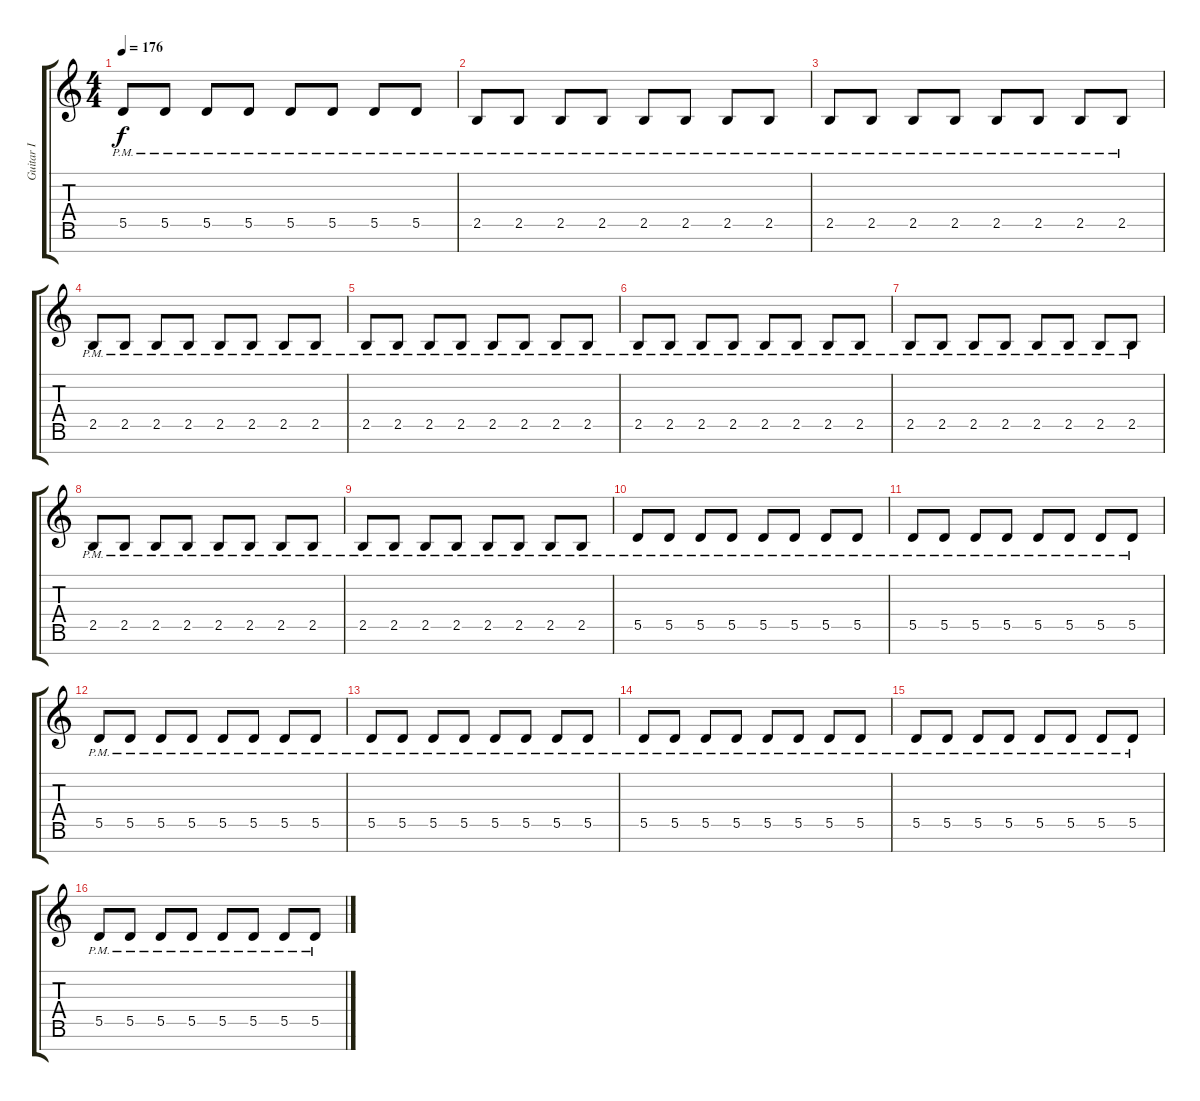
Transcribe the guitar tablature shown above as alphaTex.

\track ("Guitar I" "Guitar I") {instrument overdrivenguitar}
\staff {score tabs}
\tuning (E4 B3 G3 D3 A2 E2 B1) {hide}
\ts (4 4)
\tempo 176
\clef g2
\ks c
5.5{pm}.8{dy f} 5.5{pm}.8 5.5{pm}.8 5.5{pm}.8 5.5{pm}.8 5.5{pm}.8 5.5{pm}.8 5.5{pm}.8 |
2.5{pm}.8 2.5{pm}.8 2.5{pm}.8 2.5{pm}.8 2.5{pm}.8 2.5{pm}.8 2.5{pm}.8 2.5{pm}.8 |
2.5{pm}.8 2.5{pm}.8 2.5{pm}.8 2.5{pm}.8 2.5{pm}.8 2.5{pm}.8 2.5{pm}.8 2.5{pm}.8 |
2.5{pm}.8 2.5{pm}.8 2.5{pm}.8 2.5{pm}.8 2.5{pm}.8 2.5{pm}.8 2.5{pm}.8 2.5{pm}.8 |
2.5{pm}.8 2.5{pm}.8 2.5{pm}.8 2.5{pm}.8 2.5{pm}.8 2.5{pm}.8 2.5{pm}.8 2.5{pm}.8 |
2.5{pm}.8 2.5{pm}.8 2.5{pm}.8 2.5{pm}.8 2.5{pm}.8 2.5{pm}.8 2.5{pm}.8 2.5{pm}.8 |
2.5{pm}.8 2.5{pm}.8 2.5{pm}.8 2.5{pm}.8 2.5{pm}.8 2.5{pm}.8 2.5{pm}.8 2.5{pm}.8 |
2.5{pm}.8 2.5{pm}.8 2.5{pm}.8 2.5{pm}.8 2.5{pm}.8 2.5{pm}.8 2.5{pm}.8 2.5{pm}.8 |
2.5{pm}.8 2.5{pm}.8 2.5{pm}.8 2.5{pm}.8 2.5{pm}.8 2.5{pm}.8 2.5{pm}.8 2.5{pm}.8 |
5.5{pm}.8 5.5{pm}.8 5.5{pm}.8 5.5{pm}.8 5.5{pm}.8 5.5{pm}.8 5.5{pm}.8 5.5{pm}.8 |
5.5{pm}.8 5.5{pm}.8 5.5{pm}.8 5.5{pm}.8 5.5{pm}.8 5.5{pm}.8 5.5{pm}.8 5.5{pm}.8 |
5.5{pm}.8 5.5{pm}.8 5.5{pm}.8 5.5{pm}.8 5.5{pm}.8 5.5{pm}.8 5.5{pm}.8 5.5{pm}.8 |
5.5{pm}.8 5.5{pm}.8 5.5{pm}.8 5.5{pm}.8 5.5{pm}.8 5.5{pm}.8 5.5{pm}.8 5.5{pm}.8 |
5.5{pm}.8 5.5{pm}.8 5.5{pm}.8 5.5{pm}.8 5.5{pm}.8 5.5{pm}.8 5.5{pm}.8 5.5{pm}.8 |
5.5{pm}.8 5.5{pm}.8 5.5{pm}.8 5.5{pm}.8 5.5{pm}.8 5.5{pm}.8 5.5{pm}.8 5.5{pm}.8 |
5.5{pm}.8 5.5{pm}.8 5.5{pm}.8 5.5{pm}.8 5.5{pm}.8 5.5{pm}.8 5.5{pm}.8 5.5{pm}.8
